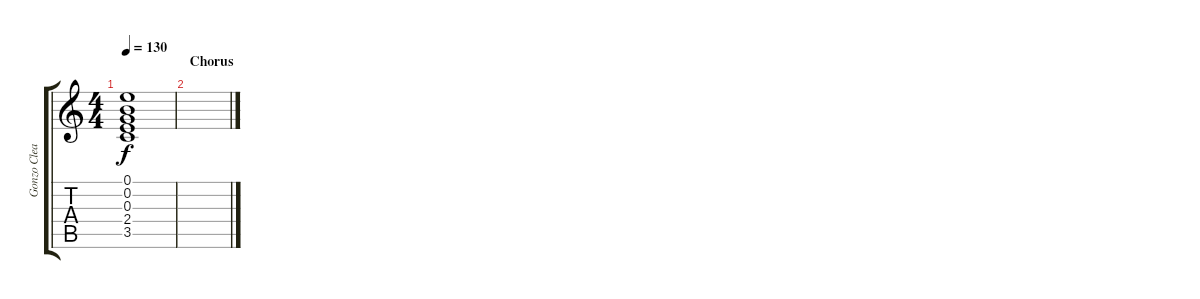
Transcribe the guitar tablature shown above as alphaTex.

\track ("Gonzo Clean Guitar" "Gonzo Clea") {instrument electricguitarclean}
\staff {score tabs}
\tuning (E4 B3 G3 D3 A2 E2) {hide}
\ts (4 4)
\tempo 130
\clef g2
\ks c
(0.1{t} 0.2{t} 0.3{t} 2.4{t} 3.5{t}).1{dy f} |
\section ("" "Chorus")
